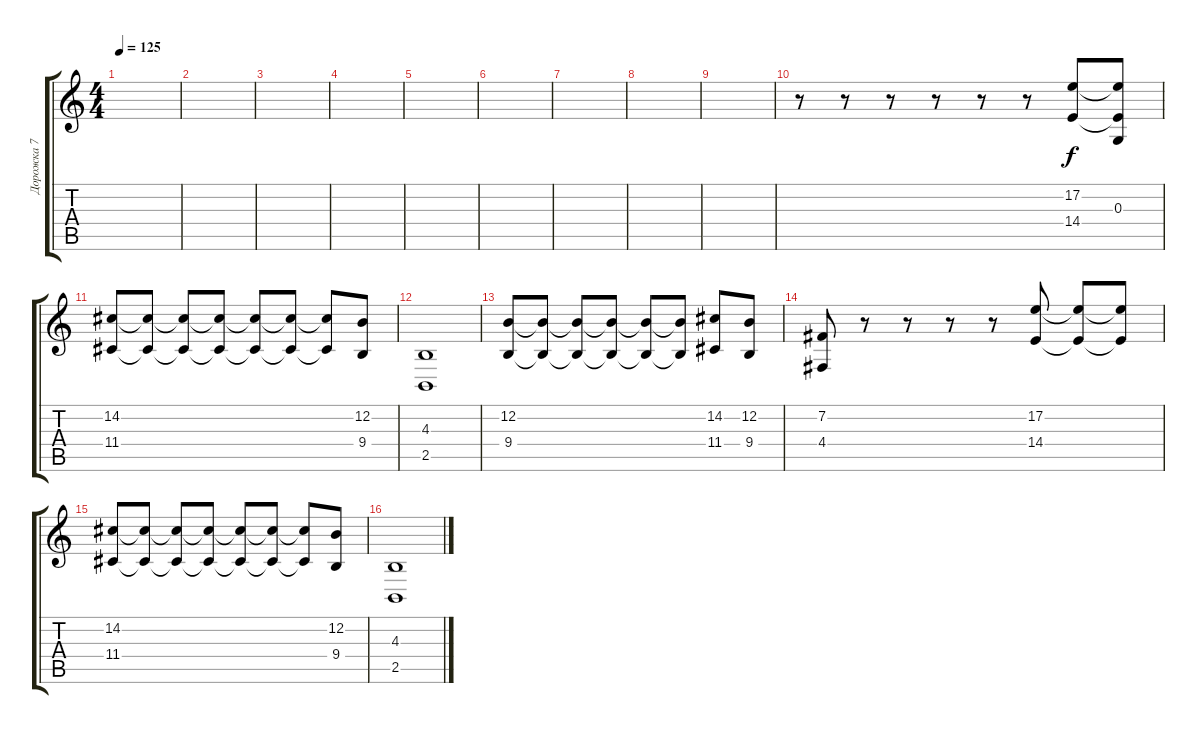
\track ("Дорожка 7" "Дорожка 7") {instrument choiraahs}
\staff {score tabs}
\tuning (E4 B3 G3 D3 A2 E2) {hide}
\ts (4 4)
\tempo 125
\clef g2
\ks c
|
|
|
|
|
|
|
|
|
r.8 r.8 r.8 r.8 r.8 r.8 (17.2 14.4).8 (17.2{t} 0.3 14.4{t}).8 |
(14.2 11.4).8 (14.2{t} 11.4{t}).8 (14.2{t} 11.4{t}).8 (14.2{t} 11.4{t}).8 (14.2{t} 11.4{t}).8 (14.2{t} 11.4{t}).8 (14.2{t} 11.4{t}).8 (12.2 9.4).8 |
(4.3 2.5).1 |
(12.2 9.4).8 (12.2{t} 9.4{t}).8 (12.2{t} 9.4{t}).8 (12.2{t} 9.4{t}).8 (12.2{t} 9.4{t}).8 (12.2{t} 9.4{t}).8 (14.2 11.4).8 (12.2 9.4).8 |
(7.2 4.4).8 r.8 r.8 r.8 r.8 (17.2 14.4).8 (17.2{t} 14.4{t}).8 (17.2{t} 14.4{t}).8 |
(14.2 11.4).8 (14.2{t} 11.4{t}).8 (14.2{t} 11.4{t}).8 (14.2{t} 11.4{t}).8 (14.2{t} 11.4{t}).8 (14.2{t} 11.4{t}).8 (14.2{t} 11.4{t}).8 (12.2 9.4).8 |
(4.3 2.5).1
